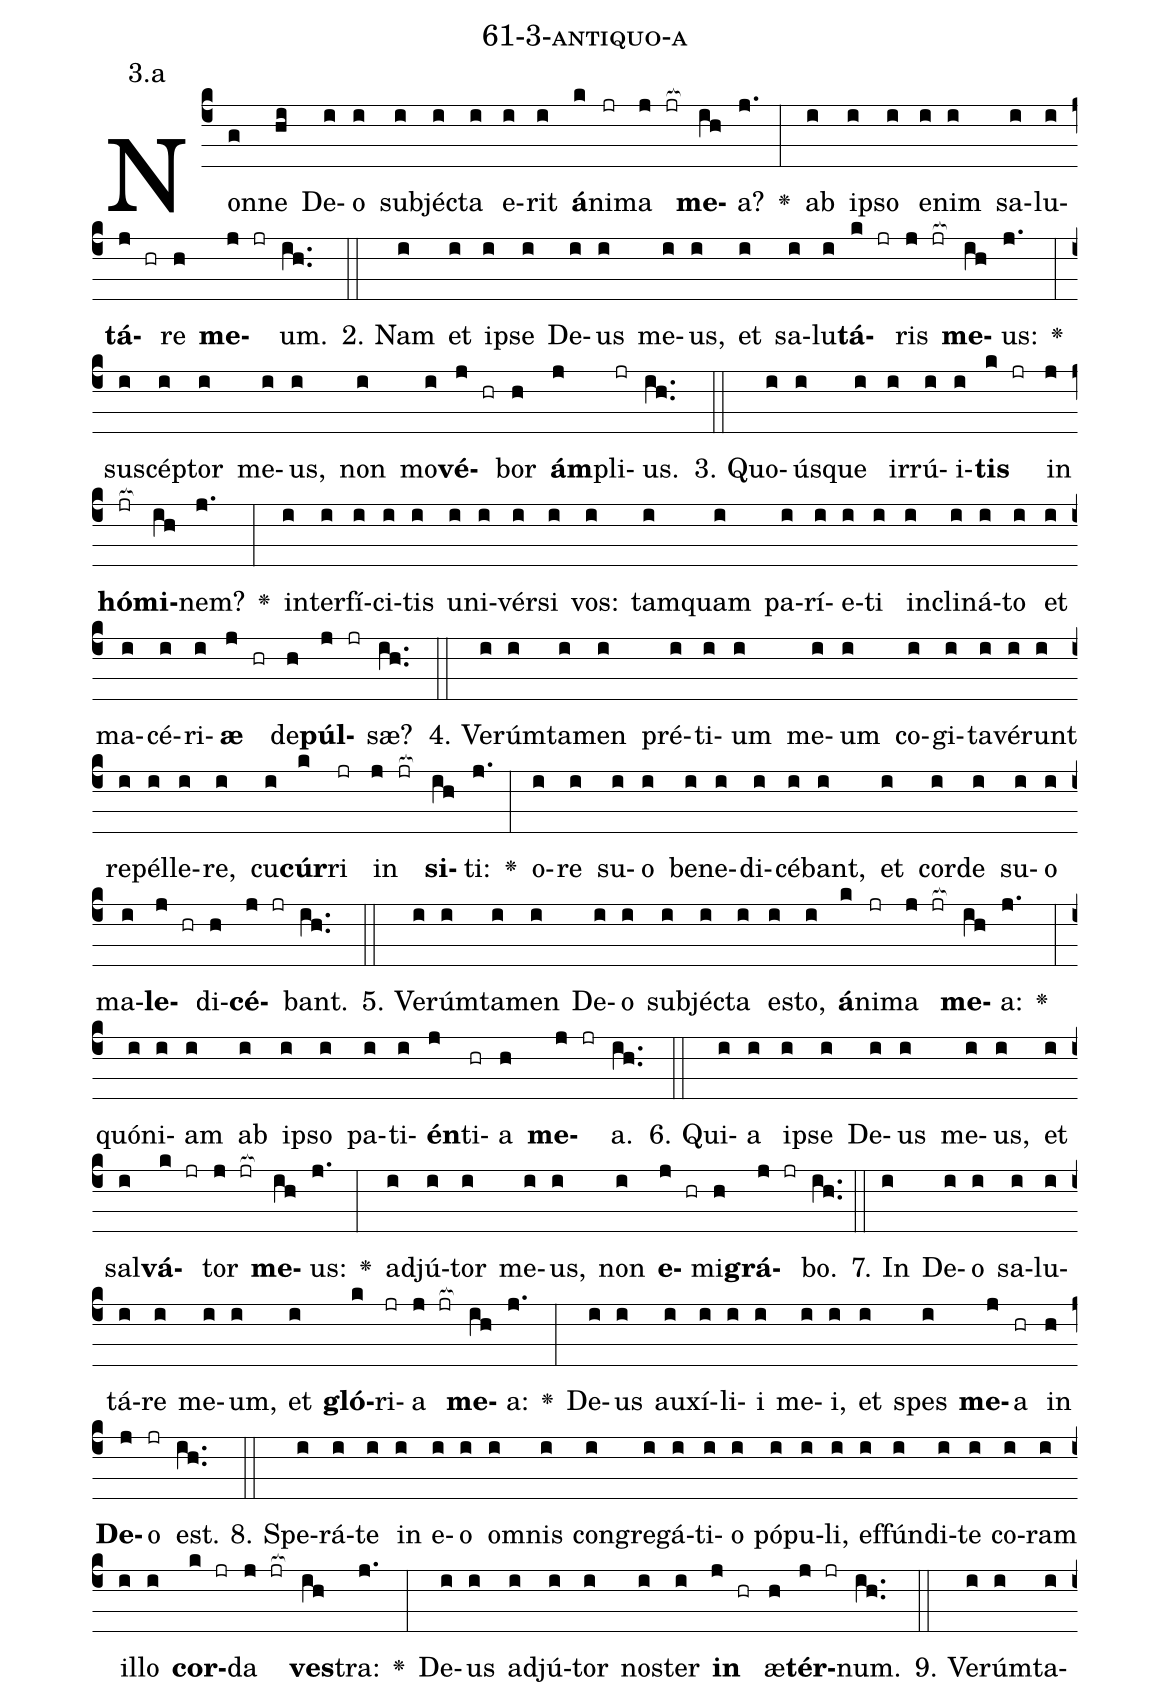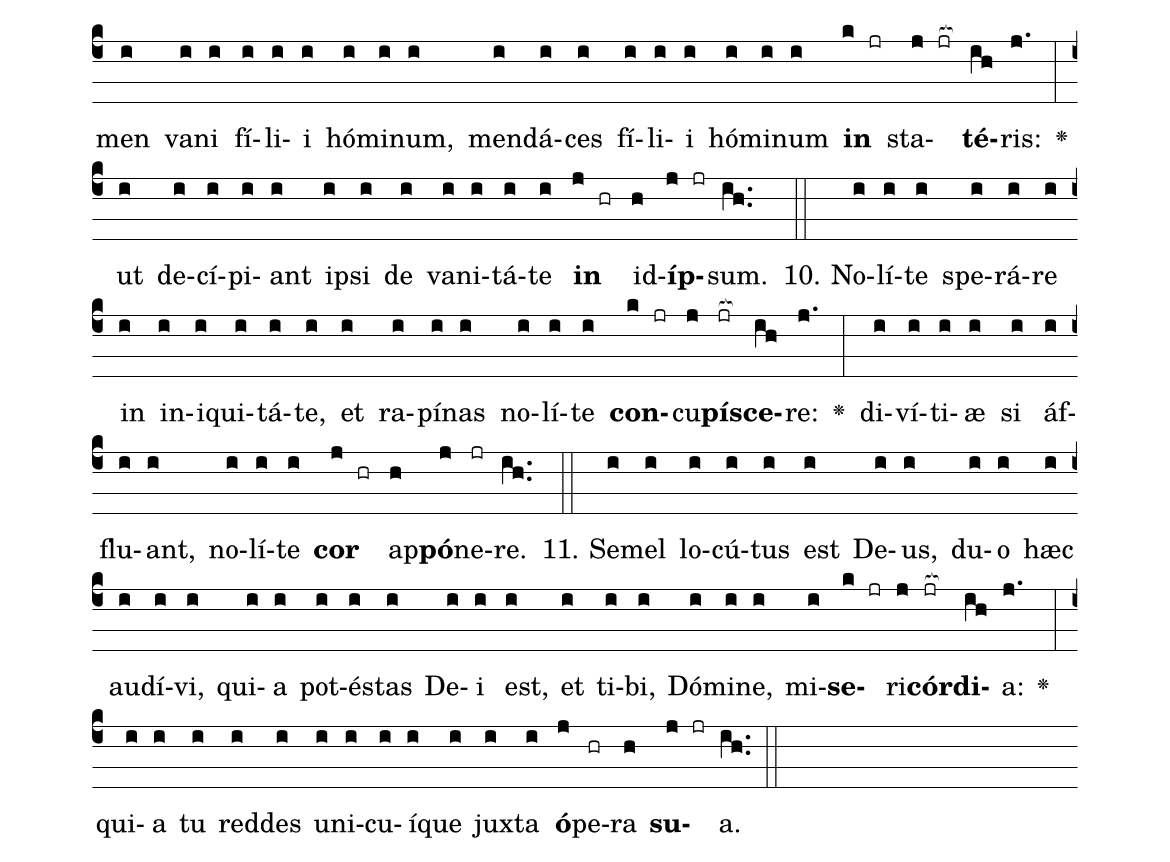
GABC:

name: 61-3-antiquo-a;
annotation: 3.a;
%%
(c4)Non(g)ne(hi) De(i)o(i) sub(i)jéc(i)ta(i) e(i)rit(i) <b>á</b>(k)ni(jr)ma(j jr[ocb:1{]) <b>me</b>(ih[ocb:0}])a?(j.) <v>\greheightstar</v>(:) ab(i) ip(i)so(i) e(i)nim(i) sa(i)lu(i)<b>tá</b>(j hr)re(h) <b>me</b>(j jr)um.(ih..) (::)
2. Nam(i) et(i) ip(i)se(i) De(i)us(i) me(i)us,(i) et(i) sa(i)lu(i)<b>tá</b>(k jr)ris(j jr[ocb:1{]) <b>me</b>(ih[ocb:0}])us:(j.) <v>\greheightstar</v>(:) su(i)scép(i)tor(i) me(i)us,(i) non(i) mo(i)<b>vé</b>(j hr)bor(h) <b>ám</b>(j)pli(jr)us.(ih..) (::)
3. Quo(i)ús(i)que(i) ir(i)rú(i)i(i)<b>tis</b>(k jr) in(j) <b>hó</b>(jr[ocb:1{])<b>mi</b>(ih[ocb:0}])nem?(j.) <v>\greheightstar</v>(:) in(i)ter(i)fí(i)ci(i)tis(i) u(i)ni(i)vér(i)si(i) vos:(i) tam(i)quam(i) pa(i)rí(i)e(i)ti(i) in(i)cli(i)ná(i)to(i) et(i) ma(i)cé(i)ri(i)<b>æ</b>(j hr) de(h)<b>púl</b>(j jr)sæ?(ih..) (::)
4. Ve(i)rúm(i)ta(i)men(i) pré(i)ti(i)um(i) me(i)um(i) co(i)gi(i)ta(i)vé(i)runt(i) re(i)pél(i)le(i)re,(i) cu(i)<b>cúr</b>(k)ri(jr) in(j jr[ocb:1{]) <b>si</b>(ih[ocb:0}])ti:(j.) <v>\greheightstar</v>(:) o(i)re(i) su(i)o(i) be(i)ne(i)di(i)cé(i)bant,(i) et(i) cor(i)de(i) su(i)o(i) ma(i)<b>le</b>(j hr)di(h)<b>cé</b>(j jr)bant.(ih..) (::)
5. Ve(i)rúm(i)ta(i)men(i) De(i)o(i) sub(i)jéc(i)ta(i) es(i)to,(i) <b>á</b>(k)ni(jr)ma(j jr[ocb:1{]) <b>me</b>(ih[ocb:0}])a:(j.) <v>\greheightstar</v>(:) quón(i)i(i)am(i) ab(i) ip(i)so(i) pa(i)ti(i)<b>én</b>(j)ti(hr)a(h) <b>me</b>(j jr)a.(ih..) (::)
6. Qui(i)a(i) ip(i)se(i) De(i)us(i) me(i)us,(i) et(i) sal(i)<b>vá</b>(k jr)tor(j jr[ocb:1{]) <b>me</b>(ih[ocb:0}])us:(j.) <v>\greheightstar</v>(:) ad(i)jú(i)tor(i) me(i)us,(i) non(i) <b>e</b>(j hr)mi(h)<b>grá</b>(j jr)bo.(ih..) (::)
7. In(i) De(i)o(i) sa(i)lu(i)tá(i)re(i) me(i)um,(i) et(i) <b>gló</b>(k)ri(jr)a(j jr[ocb:1{]) <b>me</b>(ih[ocb:0}])a:(j.) <v>\greheightstar</v>(:) De(i)us(i) au(i)xí(i)li(i)i(i) me(i)i,(i) et(i) spes(i) <b>me</b>(j)a(hr) in(h) <b>De</b>(j)o(jr) est.(ih..) (::)
8. Spe(i)rá(i)te(i) in(i) e(i)o(i) om(i)nis(i) con(i)gre(i)gá(i)ti(i)o(i) pó(i)pu(i)li,(i) ef(i)fún(i)di(i)te(i) co(i)ram(i) il(i)lo(i) <b>cor</b>(k jr)da(j jr[ocb:1{]) <b>ves</b>(ih[ocb:0}])tra:(j.) <v>\greheightstar</v>(:) De(i)us(i) ad(i)jú(i)tor(i) nos(i)ter(i) <b>in</b>(j hr) æ(h)<b>tér</b>(j jr)num.(ih..) (::)
9. Ve(i)rúm(i)ta(i)men(i) va(i)ni(i) fí(i)li(i)i(i) hó(i)mi(i)num,(i) men(i)dá(i)ces(i) fí(i)li(i)i(i) hó(i)mi(i)num(i) <b>in</b>(k jr) sta(j jr[ocb:1{])<b>té</b>(ih[ocb:0}])ris:(j.) <v>\greheightstar</v>(:) ut(i) de(i)cí(i)pi(i)ant(i) ip(i)si(i) de(i) va(i)ni(i)tá(i)te(i) <b>in</b>(j hr) id(h)<b>íp</b>(j jr)sum.(ih..) (::)
10. No(i)lí(i)te(i) spe(i)rá(i)re(i) in(i) in(i)i(i)qui(i)tá(i)te,(i) et(i) ra(i)pí(i)nas(i) no(i)lí(i)te(i) <b>con</b>(k jr)cu(j)<b>pí</b>(jr[ocb:1{])<b>sce</b>(ih[ocb:0}])re:(j.) <v>\greheightstar</v>(:) di(i)ví(i)ti(i)æ(i) si(i) áf(i)flu(i)ant,(i) no(i)lí(i)te(i) <b>cor</b>(j hr) ap(h)<b>pó</b>(j)ne(jr)re.(ih..) (::)
11. Se(i)mel(i) lo(i)cú(i)tus(i) est(i) De(i)us,(i) du(i)o(i) hæc(i) au(i)dí(i)vi,(i) qui(i)a(i) pot(i)és(i)tas(i) De(i)i(i) est,(i) et(i) ti(i)bi,(i) Dó(i)mi(i)ne,(i) mi(i)<b>se</b>(k jr)ri(j)<b>cór</b>(jr[ocb:1{])<b>di</b>(ih[ocb:0}])a:(j.) <v>\greheightstar</v>(:) qui(i)a(i) tu(i) red(i)des(i) u(i)ni(i)cu(i)í(i)que(i) jux(i)ta(i) <b>ó</b>(j)pe(hr)ra(h) <b>su</b>(j jr)a.(ih..) (::)
